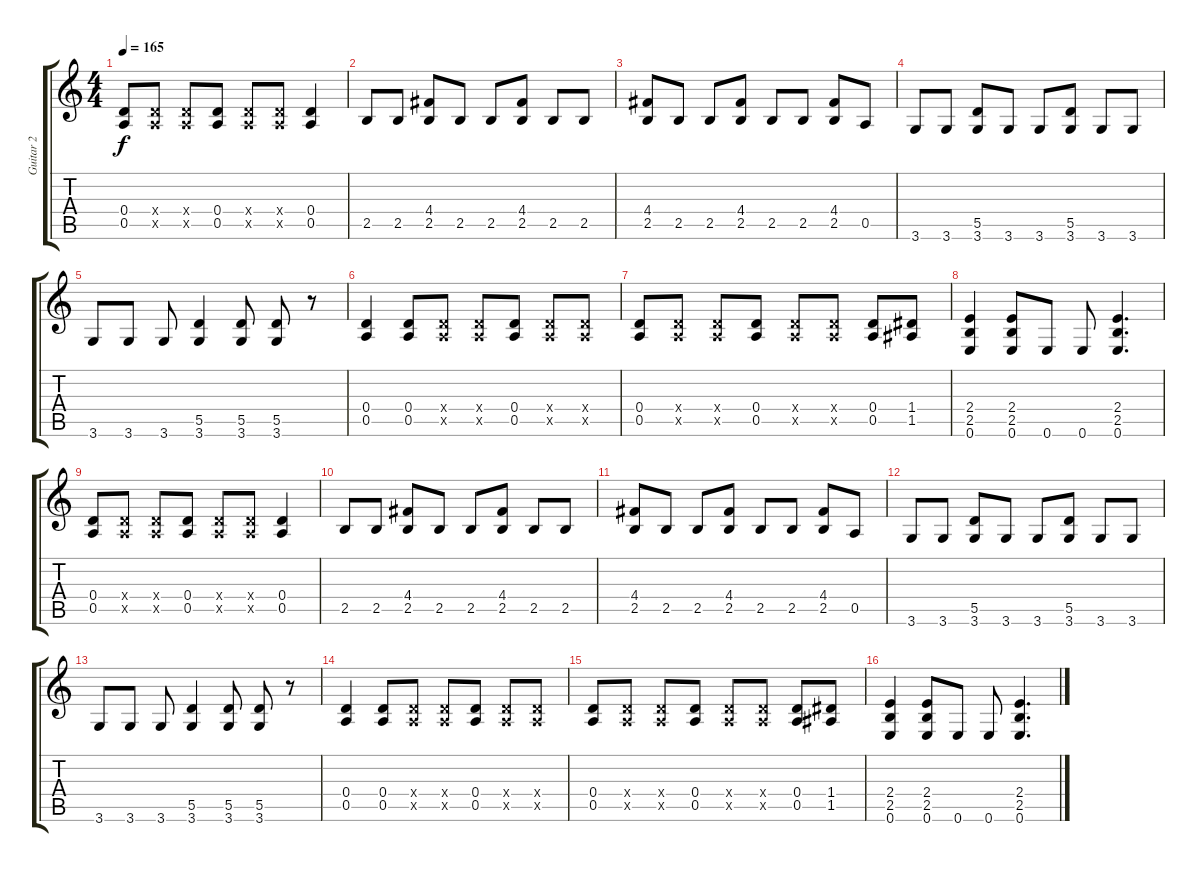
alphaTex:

\track ("Guitar 2" "Guitar 2") {instrument distortionguitar}
\staff {score tabs}
\tuning (E4 B3 G3 D3 A2 E2) {hide}
\ts (4 4)
\tempo 165
\clef g2
\ks c
(0.4 0.5).8{dy f} (0.4{x} 0.5{x}).8 (0.4{x} 0.5{x}).8 (0.4 0.5).8 (0.4{x} 0.5{x}).8 (0.4{x} 0.5{x}).8 (0.4 0.5).4 |
2.5.8 2.5.8 (4.4 2.5).8 2.5.8 2.5.8 (4.4 2.5).8 2.5.8 2.5.8 |
(4.4 2.5).8 2.5.8 2.5.8 (4.4 2.5).8 2.5.8 2.5.8 (4.4 2.5).8 0.5.8 |
3.6.8 3.6.8 (5.5 3.6).8 3.6.8 3.6.8 (5.5 3.6).8 3.6.8 3.6.8 |
3.6.8 3.6.8 3.6.8 (5.5 3.6).4 (5.5 3.6).8 (5.5 3.6).8 r.8 |
(0.4 0.5).4 (0.4 0.5).8 (0.4{x} 0.5{x}).8 (0.4{x} 0.5{x}).8 (0.4 0.5).8 (0.4{x} 0.5{x}).8 (0.4{x} 0.5{x}).8 |
(0.4 0.5).8 (0.4{x} 0.5{x}).8 (0.4{x} 0.5{x}).8 (0.4 0.5).8 (0.4{x} 0.5{x}).8 (0.4{x} 0.5{x}).8 (0.4 0.5).8 (1.4 1.5).8 |
(2.4 2.5 0.6).4 (2.4 2.5 0.6).8 0.6.8 0.6.8 (2.4 2.5 0.6).4{d} |
(0.4 0.5).8 (0.4{x} 0.5{x}).8 (0.4{x} 0.5{x}).8 (0.4 0.5).8 (0.4{x} 0.5{x}).8 (0.4{x} 0.5{x}).8 (0.4 0.5).4 |
2.5.8 2.5.8 (4.4 2.5).8 2.5.8 2.5.8 (4.4 2.5).8 2.5.8 2.5.8 |
(4.4 2.5).8 2.5.8 2.5.8 (4.4 2.5).8 2.5.8 2.5.8 (4.4 2.5).8 0.5.8 |
3.6.8 3.6.8 (5.5 3.6).8 3.6.8 3.6.8 (5.5 3.6).8 3.6.8 3.6.8 |
3.6.8 3.6.8 3.6.8 (5.5 3.6).4 (5.5 3.6).8 (5.5 3.6).8 r.8 |
(0.4 0.5).4 (0.4 0.5).8 (0.4{x} 0.5{x}).8 (0.4{x} 0.5{x}).8 (0.4 0.5).8 (0.4{x} 0.5{x}).8 (0.4{x} 0.5{x}).8 |
(0.4 0.5).8 (0.4{x} 0.5{x}).8 (0.4{x} 0.5{x}).8 (0.4 0.5).8 (0.4{x} 0.5{x}).8 (0.4{x} 0.5{x}).8 (0.4 0.5).8 (1.4 1.5).8 |
(2.4 2.5 0.6).4 (2.4 2.5 0.6).8 0.6.8 0.6.8 (2.4 2.5 0.6).4{d}
